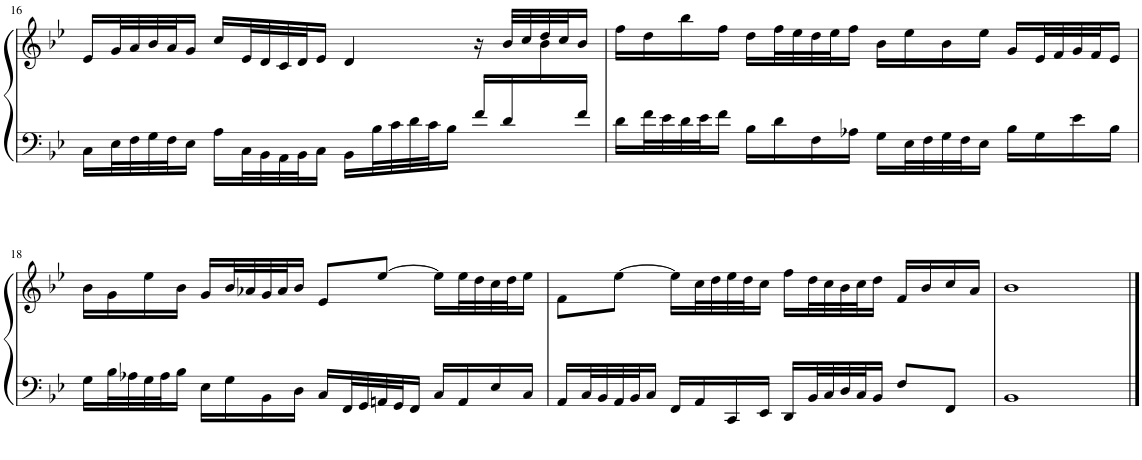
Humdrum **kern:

**kern	**kern
*part1	*part1
*staff2	*staff1
*I"Piano	*
*I'Pno.	*
!!LO:PB:g=z
*clefF4	*clefG2
*k[b-e-]	*k[b-e-]
*M4/4	*M4/4
*met(c)	*met(c)
=16	=16
*	*^
16C\LL	16e-/LL	2..ryy
32E-\L	32g/L	.
32F\	32a/	.
32G\	32b-/	.
32F\J	32a/J	.
16E-\JJ	16g/JJ	.
16A\LL	16cc/LL	.
32C\L	32e-/L	.
32BB-\	32d/	.
32AA\	32c/	.
32BB-\J	32d/J	.
16C\JJ	16e-/JJ	.
16BB-\LL	4d/	.
32B-\L	.	.
32c\	.	.
32d\	.	.
32c\J	.	.
16B-\JJ	.	.
16f/LL	16r	.
16d/	32b-/LLL	.
.	32cc/	.
16ryy	32dd/	16b-\
.	32cc/J	.
16f/JJ	16b-/JJ	16ryy
*	*v	*v
=17	=17
16d\LL	16ff\LL
32f\L	16dd\
32e-\	.
32d\	16bb-\
32e-\J	.
16f\JJ	16ff\JJ
16B-\LL	16dd\LL
16d\	32ff\L
.	32ee-\
16F\	32dd\
.	32ee-\J
16A-X\JJ	16ff\JJ
16G\LL	16b-\LL
32E-\L	16ee-\
32F\	.
32G\	16b-\
32F\J	.
16E-\JJ	16ee-\JJ
16B-\LL	16g/LL
16G\	32e-/L
.	32f/
16e-\	32g/
.	32f/J
16B-\JJ	16e-/JJ
!!LO:LB:g=z
=18	=18
16G\LL	16b-\LL
32B-\L	16g\
32A-X\	.
32G\	16ee-\
32A-\J	.
16B-\JJ	16b-\JJ
16E-\LL	16g/LL
16G\	32b-/L
.	32a-X/
16BB-\	32g/
.	32a-/J
16D\JJ	16b-/JJ
16C/LL	8e-/L
32FF/L	.
32GG/	.
32AAn/	[8ee-/J
32GG/J	.
16FF/JJ	.
16C/LL	16ee-\LL]
16AA/	32ee-\L
.	32dd\
16E-/	32cc\
.	32dd\J
16C/JJ	16ee-\JJ
=19	=19
16AA/LL	8f\L
32C/L	.
32BB-/	.
32AA/	[8ee-\J
32BB-/J	.
16C/JJ	.
16FF/LL	16ee-\LL]
16AA/	32cc\L
.	32dd\
16CC/	32ee-\
.	32dd\J
16EE-/JJ	16cc\JJ
16DD/LL	16ff\LL
32BB-/L	32dd\L
32C/	32cc\
32D/	32b-\
32C/J	32cc\J
16BB-/JJ	16dd\JJ
8F/L	16f/LL
.	16b-/
8FF/J	16cc/
.	16a/JJ
=20	=20
1BB-	1b-
==	==
*-	*-
